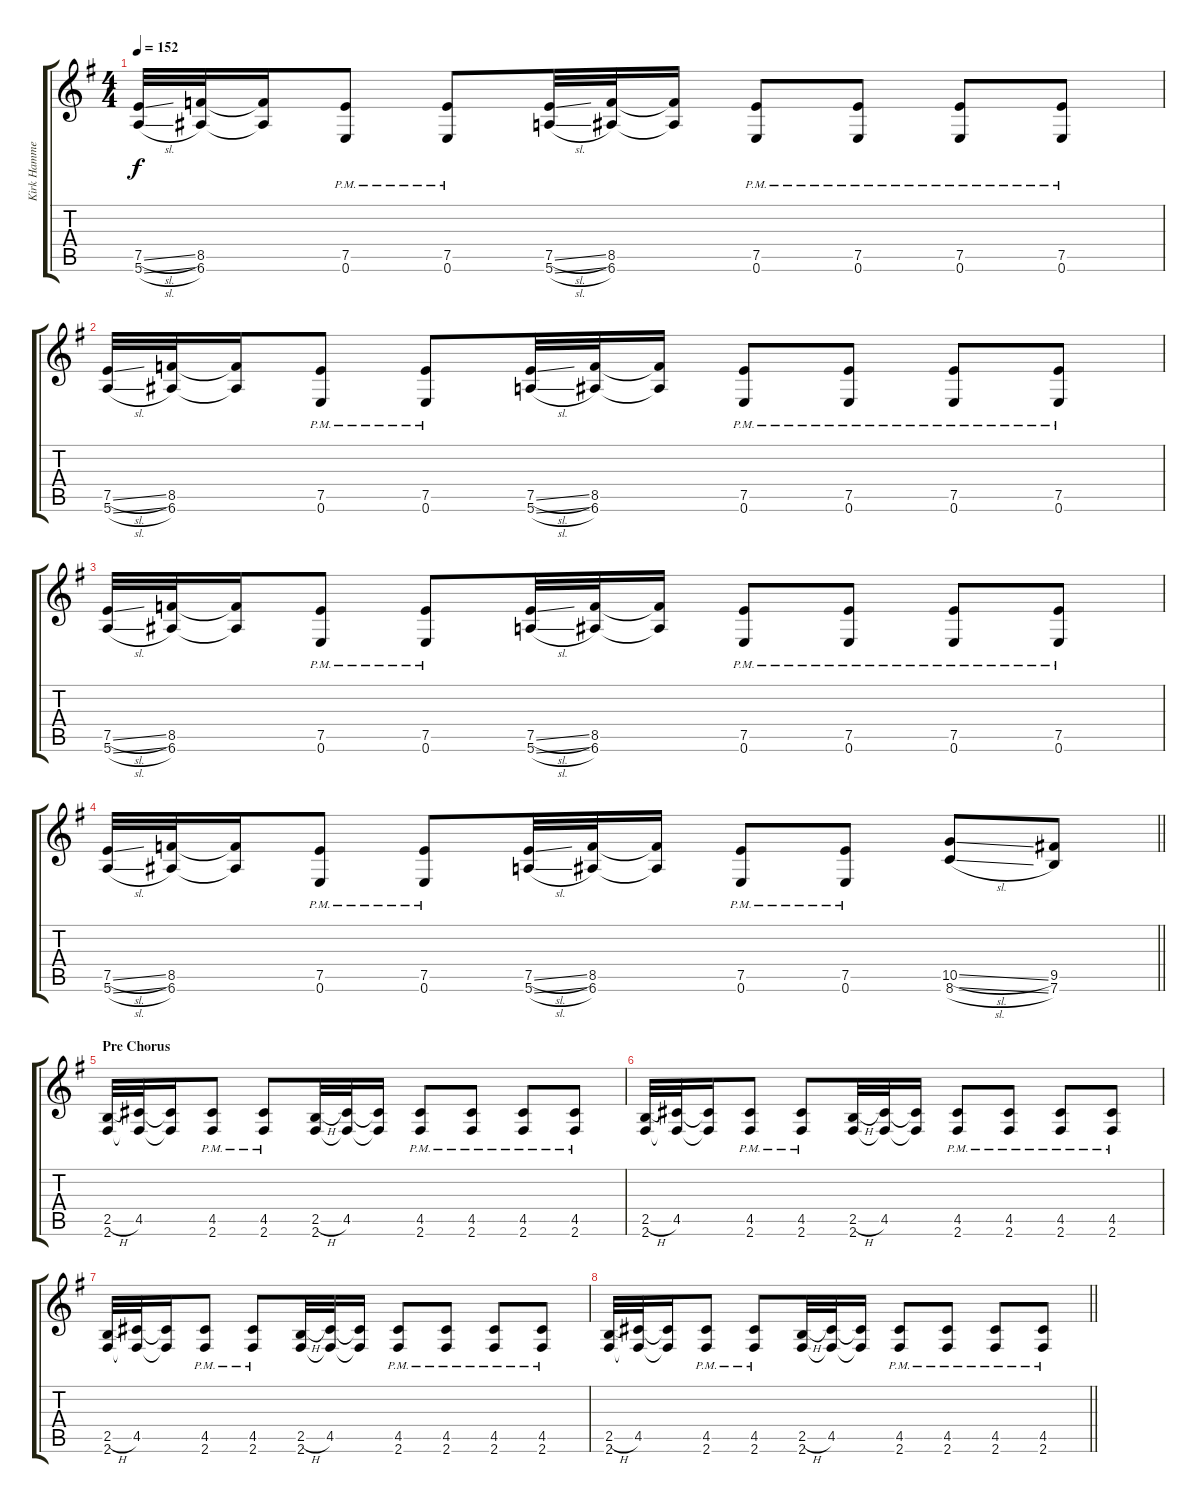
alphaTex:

\track ("Kirk Hammet" "Kirk Hamme") {instrument distortionguitar}
\staff {score tabs}
\tuning (E4 B3 G3 D3 A2 E2) {hide}
\ts (4 4)
\tempo 152
\clef g2
\ks g
(7.5{sl} 5.6{sl}).32{dy f} (8.5 6.6).32 (8.5{t} 6.6{t}).16 (7.5{pm} 0.6{pm}).8 (7.5{pm} 0.6{pm}).8 (7.5{sl} 5.6{sl}).32 (8.5 6.6).32 (8.5{t} 6.6{t}).16 (7.5{pm} 0.6{pm}).8 (7.5{pm} 0.6{pm}).8 (7.5{pm} 0.6{pm}).8 (7.5{pm} 0.6{pm}).8 |
(7.5{sl} 5.6{sl}).32 (8.5 6.6).32 (8.5{t} 6.6{t}).16 (7.5{pm} 0.6{pm}).8 (7.5{pm} 0.6{pm}).8 (7.5{sl} 5.6{sl}).32 (8.5 6.6).32 (8.5{t} 6.6{t}).16 (7.5{pm} 0.6{pm}).8 (7.5{pm} 0.6{pm}).8 (7.5{pm} 0.6{pm}).8 (7.5{pm} 0.6{pm}).8 |
(7.5{sl} 5.6{sl}).32 (8.5 6.6).32 (8.5{t} 6.6{t}).16 (7.5{pm} 0.6{pm}).8 (7.5{pm} 0.6{pm}).8 (7.5{sl} 5.6{sl}).32 (8.5 6.6).32 (8.5{t} 6.6{t}).16 (7.5{pm} 0.6{pm}).8 (7.5{pm} 0.6{pm}).8 (7.5{pm} 0.6{pm}).8 (7.5{pm} 0.6{pm}).8 |
\barLineRight lightlight
(7.5{sl} 5.6{sl}).32 (8.5 6.6).32 (8.5{t} 6.6{t}).16 (7.5{pm} 0.6{pm}).8 (7.5{pm} 0.6{pm}).8 (7.5{sl} 5.6{sl}).32 (8.5 6.6).32 (8.5{t} 6.6{t}).16 (7.5{pm} 0.6{pm}).8 (7.5{pm} 0.6{pm}).8 (10.5{sl} 8.6{sl}).8 (9.5 7.6).8 |
\section ("" "Pre Chorus")
(2.5{h} 2.6).32 (4.5 2.6{t}).32 (4.5{t} 2.6{t}).16 (4.5{pm} 2.6{pm}).8 (4.5{pm} 2.6{pm}).8 (2.5{h} 2.6).32 (4.5 2.6{t}).32 (4.5{t} 2.6{t}).16 (4.5{pm} 2.6{pm}).8 (4.5{pm} 2.6{pm}).8 (4.5{pm} 2.6{pm}).8 (4.5{pm} 2.6{pm}).8 |
(2.5{h} 2.6).32 (4.5 2.6{t}).32 (4.5{t} 2.6{t}).16 (4.5{pm} 2.6{pm}).8 (4.5{pm} 2.6{pm}).8 (2.5{h} 2.6).32 (4.5 2.6{t}).32 (4.5{t} 2.6{t}).16 (4.5{pm} 2.6{pm}).8 (4.5{pm} 2.6{pm}).8 (4.5{pm} 2.6{pm}).8 (4.5{pm} 2.6{pm}).8 |
(2.5{h} 2.6).32 (4.5 2.6{t}).32 (4.5{t} 2.6{t}).16 (4.5{pm} 2.6{pm}).8 (4.5{pm} 2.6{pm}).8 (2.5{h} 2.6).32 (4.5 2.6{t}).32 (4.5{t} 2.6{t}).16 (4.5{pm} 2.6{pm}).8 (4.5{pm} 2.6{pm}).8 (4.5{pm} 2.6{pm}).8 (4.5{pm} 2.6{pm}).8 |
\barLineRight lightlight
(2.5{h} 2.6).32 (4.5 2.6{t}).32 (4.5{t} 2.6{t}).16 (4.5{pm} 2.6{pm}).8 (4.5{pm} 2.6{pm}).8 (2.5{h} 2.6).32 (4.5 2.6{t}).32 (4.5{t} 2.6{t}).16 (4.5{pm} 2.6{pm}).8 (4.5{pm} 2.6{pm}).8 (4.5{pm} 2.6{pm}).8 (4.5{pm} 2.6{pm}).8
